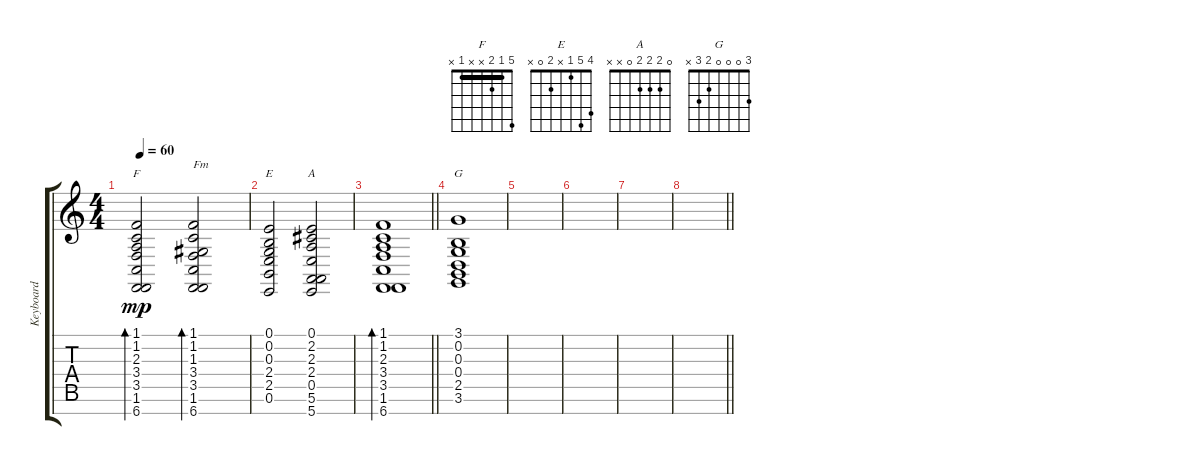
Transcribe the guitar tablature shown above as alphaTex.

\track ("Keyboard" "Keyboard") {instrument acousticgrandpiano}
\staff {score tabs}
\tuning (E4 B3 G3 D3 A2 E2 B1) {hide}
\chord ("F" 5 1 2 x x 1 x) {barre 1}
\chord ("E" 4 5 1 x 2 0 x)
\chord ("A" 0 2 2 2 0 x x)
\chord ("G" 3 0 0 0 2 3 x)
\ts (4 4)
\tempo 60
\clef g2
\ks c
(1.1 1.2 2.3 3.4 3.5 1.6 6.7).2{bd 30 ch "F" dy mp} (1.1 1.2 1.3 3.4 3.5 1.6 6.7).2{bd 30 txt "Fm"} |
(0.1 0.2 0.3 2.4 2.5 0.6).2{ch "E"} (0.1 2.2 2.3 2.4 0.5 5.6 5.7).2{ch "A"} |
\barLineRight lightlight
(1.1 1.2 2.3 3.4 3.5 1.6 6.7).1{bd 30} |
(3.1 0.2 0.3 0.4 2.5 3.6).1{ch "G"} |
|
|
|
\barLineRight lightlight
